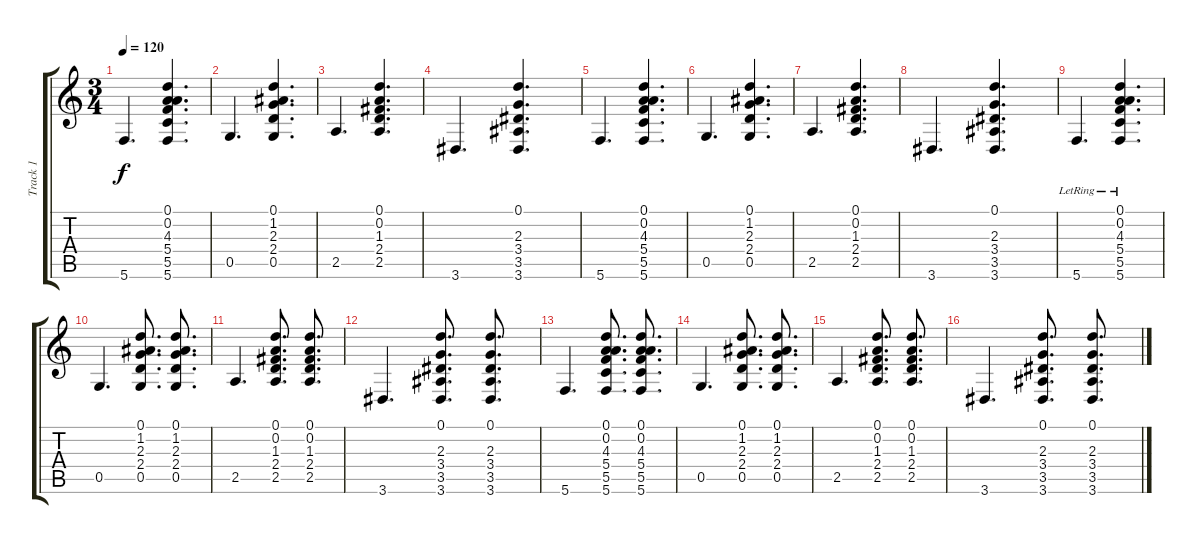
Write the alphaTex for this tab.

\track ("Track 1" "Track 1") {instrument acousticguitarsteel}
\staff {score tabs}
\tuning (D4 A3 F3 C3 G2 C2) {hide}
\ts (3 4)
\tempo 120
\clef g2
\ks c
5.6.4{d dy f} (0.1 0.2 4.3 5.4 5.5 5.6).4{d} |
0.5.4{d} (0.1 1.2 2.3 2.4 0.5).4{d} |
2.5.4{d} (0.1 0.2 1.3 2.4 2.5).4{d} |
3.6.4{d} (0.1 2.3 3.4 3.5 3.6).4{d} |
5.6.4{d} (0.1 0.2 4.3 5.4 5.5 5.6).4{d} |
0.5.4{d} (0.1 1.2 2.3 2.4 0.5).4{d} |
2.5.4{d} (0.1 0.2 1.3 2.4 2.5).4{d} |
3.6.4{d} (0.1 2.3 3.4 3.5 3.6).4{d} |
5.6{lr}.4{d} (0.1{lr} 0.2{lr} 4.3{lr} 5.4{lr} 5.5{lr} 5.6{lr}).4{d} |
0.5.4{d} (0.1 1.2 2.3 2.4 0.5).8{d} (0.1 1.2 2.3 2.4 0.5).8{d} |
2.5.4{d} (0.1 0.2 1.3 2.4 2.5).8{d} (0.1 0.2 1.3 2.4 2.5).8{d} |
3.6.4{d} (0.1 2.3 3.4 3.5 3.6).8{d} (0.1 2.3 3.4 3.5 3.6).8{d} |
5.6.4{d} (0.1 0.2 4.3 5.4 5.5 5.6).8{d} (0.1 0.2 4.3 5.4 5.5 5.6).8{d} |
0.5.4{d} (0.1 1.2 2.3 2.4 0.5).8{d} (0.1 1.2 2.3 2.4 0.5).8{d} |
2.5.4{d} (0.1 0.2 1.3 2.4 2.5).8{d} (0.1 0.2 1.3 2.4 2.5).8{d} |
3.6.4{d} (0.1 2.3 3.4 3.5 3.6).8{d} (0.1 2.3 3.4 3.5 3.6).8{d}
